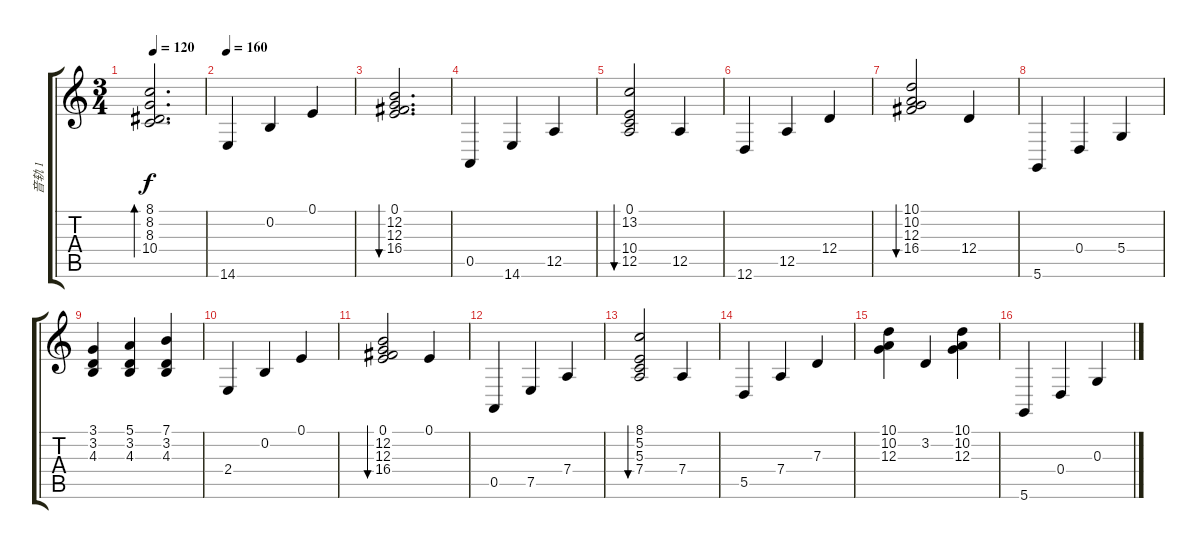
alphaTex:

\track ("音轨 1" "音轨 1") {instrument acousticgrandpiano}
\staff {score tabs}
\tuning (E4 B3 G3 D3 A2 D2) {hide}
\ts (3 4)
\tempo 120
\clef g2
\ks c
(8.1 8.2 8.3 10.4).2{d bd 240 dy f} |
\tempo 160
14.6.4 0.2.4 0.1.4 |
(0.1 12.2 12.3 16.4).2{d bu 240} |
0.5.4 14.6.4 12.5.4 |
(0.1 13.2 10.4 12.5).2{bu 240} 12.5.4 |
12.6.4 12.5.4 12.4.4 |
(10.1 10.2 12.3 16.4).2{bu 240} 12.4.4 |
5.6.4 0.4.4 5.4.4 |
(3.1 3.2 4.3).4 (5.1 3.2 4.3).4 (7.1 3.2 4.3).4 |
2.4.4 0.2.4 0.1.4 |
(0.1 12.2 12.3 16.4).2{bu 240} 0.1.4 |
0.5.4 7.5.4 7.4.4 |
(8.1 5.2 5.3 7.4).2{bu 240} 7.4.4 |
5.5.4 7.4.4 7.3.4 |
(10.1 10.2 12.3).4 3.2.4 (10.1 10.2 12.3).4 |
5.6.4 0.4.4 0.3.4
